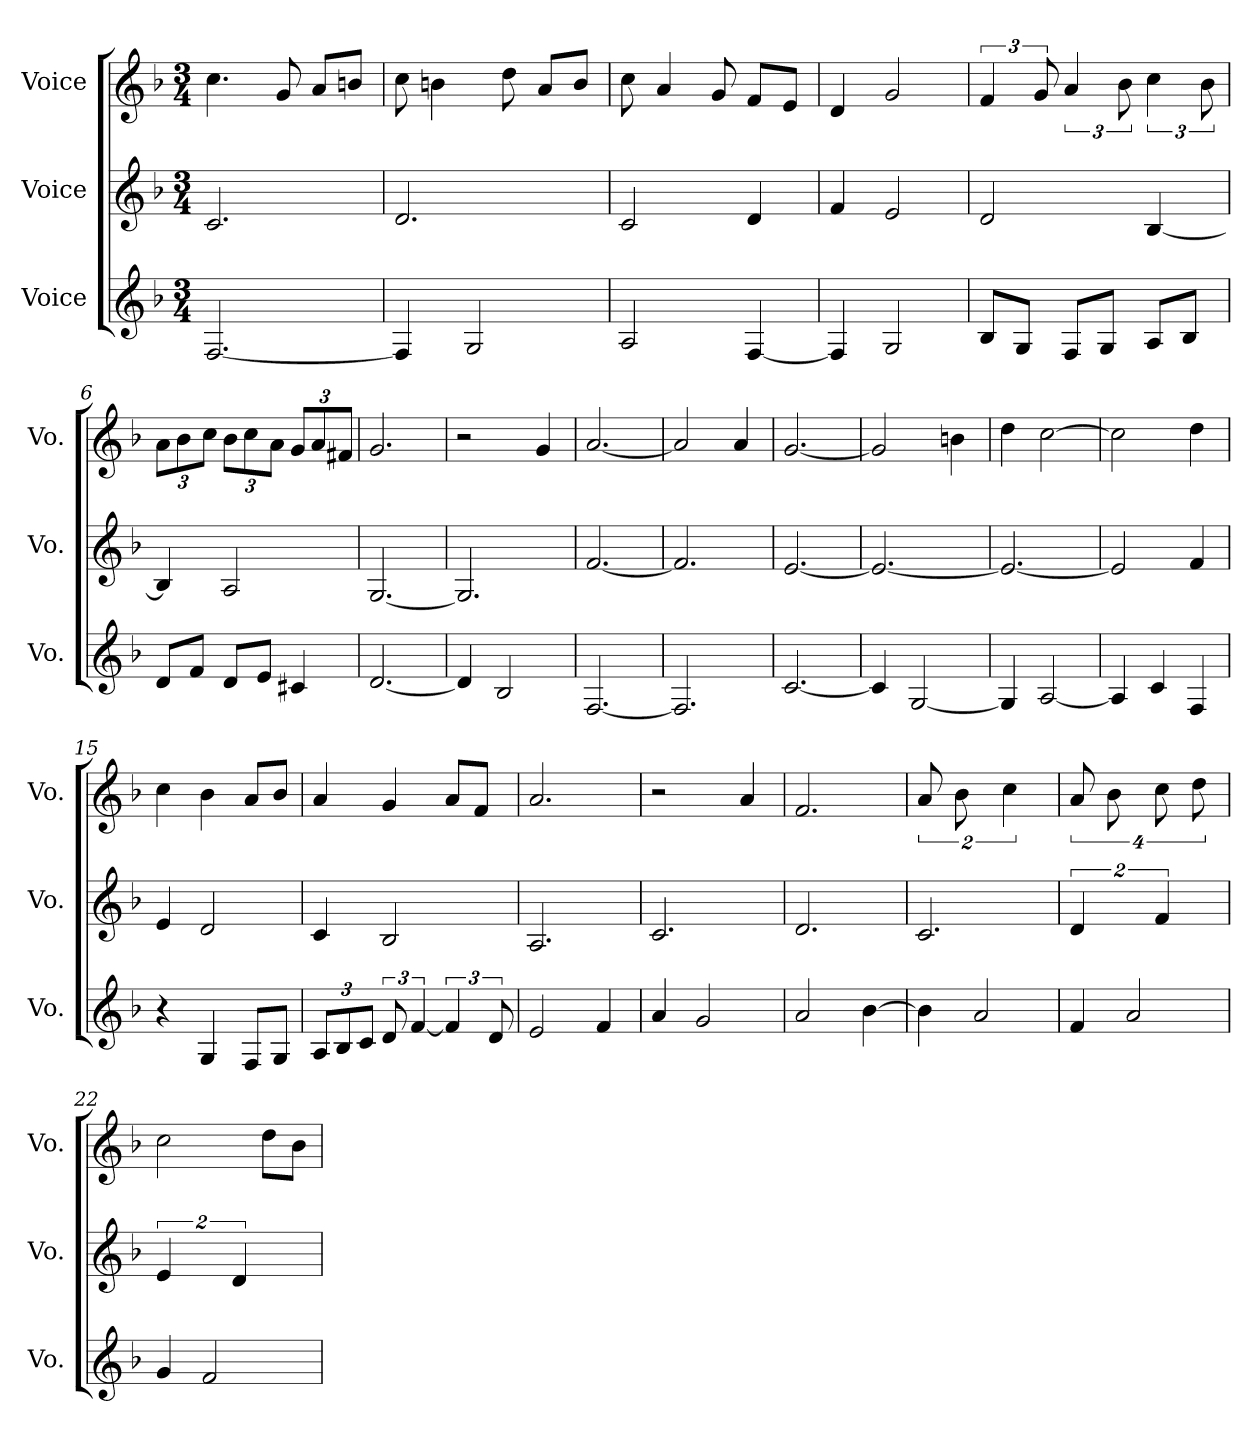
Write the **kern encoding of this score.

**kern	**kern	**kern
*part3	*part2	*part1
*staff3	*staff2	*staff1
*I"Voice	*I"Voice	*I"Voice
*I'Vo.	*I'Vo.	*I'Vo.
*clefG2	*clefG2	*clefG2
*k[b-]	*k[b-]	*k[b-]
*M3/4	*M3/4	*M3/4
=1	=1	=1
[2.F/	2.c/	4.cc\
.	.	8g/
.	.	8a/L
.	.	8bn/J
=2	=2	=2
4F/]	2.d/	8cc\
.	.	4bn\
2G/	.	.
.	.	8dd\
.	.	8a/L
.	.	8b/J
=3	=3	=3
2A/	2c/	8cc\
.	.	4a/
.	.	8g/
[4F/	4d/	8f/L
.	.	8e/J
=4	=4	=4
4F/]	4f/	4d/
2G/	2e/	2g/
=5	=5	=5
8B-/L	2d/	6f/
8G/J	.	.
.	.	12g/
8F/L	.	6a/
8G/J	.	.
.	.	12b-\
8A/L	[4B-/	6cc\
8B-/J	.	.
.	.	12b-\
=6	=6	=6
*	*	*Xbrackettup
8d/L	4B-/]	12a\L
.	.	12b-\
8f/J	.	.
.	.	12cc\J
8d/L	2A/	12b-\L
.	.	12cc\
8e/J	.	.
.	.	12a\J
4c#X/	.	12g/L
.	.	12a/
.	.	12f#X/J
!!LO:LB:g=z
=7	=7	=7
[2.d/	[2.G/	2.g/
=8	=8	=8
4d/]	2.G/]	2r
2B-/	.	.
.	.	4g/
=9	=9	=9
[2.F/	[2.f/	[2.a/
=10	=10	=10
2.F/]	2.f/]	2a/]
.	.	4a/
=11	=11	=11
[2.c/	[2.e/	[2.g/
=12	=12	=12
4c/]	2.e/_	2g/]
[2G/	.	.
.	.	4bn\
=13	=13	=13
4G/]	2.e/_	4dd\
[2A/	.	[2cc\
=14	=14	=14
4A/]	2e/]	2cc\]
4c/	.	.
4F/	4f/	4dd\
=15	=15	=15
4r	4e/	4cc\
4G/	2d/	4b-\
8F/L	.	8a/L
8G/J	.	8b-/J
=16	=16	=16
*Xbrackettup	*	*
12A/L	4c/	4a/
12B-/	.	.
12c/J	.	.
*brackettup	*	*
12d/	2B-/	4g/
[6f/	.	.
6f/]	.	8a/L
.	.	8f/J
12d/	.	.
=17	=17	=17
2e/	2.A/	2.a/
4f/	.	.
!!LO:LB:g=z
=18	=18	=18
4a/	2.c/	2r
2g/	.	.
.	.	4a/
=19	=19	=19
2a/	2.d/	2.f/
[4b-\	.	.
=20	=20	=20
*	*	*brackettup
4b-\]	2.c/	16%3a/
.	.	16%3b-\
2a/	.	.
.	.	8%3cc\
=21	=21	=21
4f/	8%3d/	16%3a/
.	.	16%3b-\
2a/	.	.
.	8%3f/	16%3cc\
.	.	16%3dd\
=22	=22	=22
4g/	8%3e/	2cc\
2f/	.	.
.	8%3d/	.
.	.	8dd\L
.	.	8b-\J
=	=	=
*-	*-	*-
